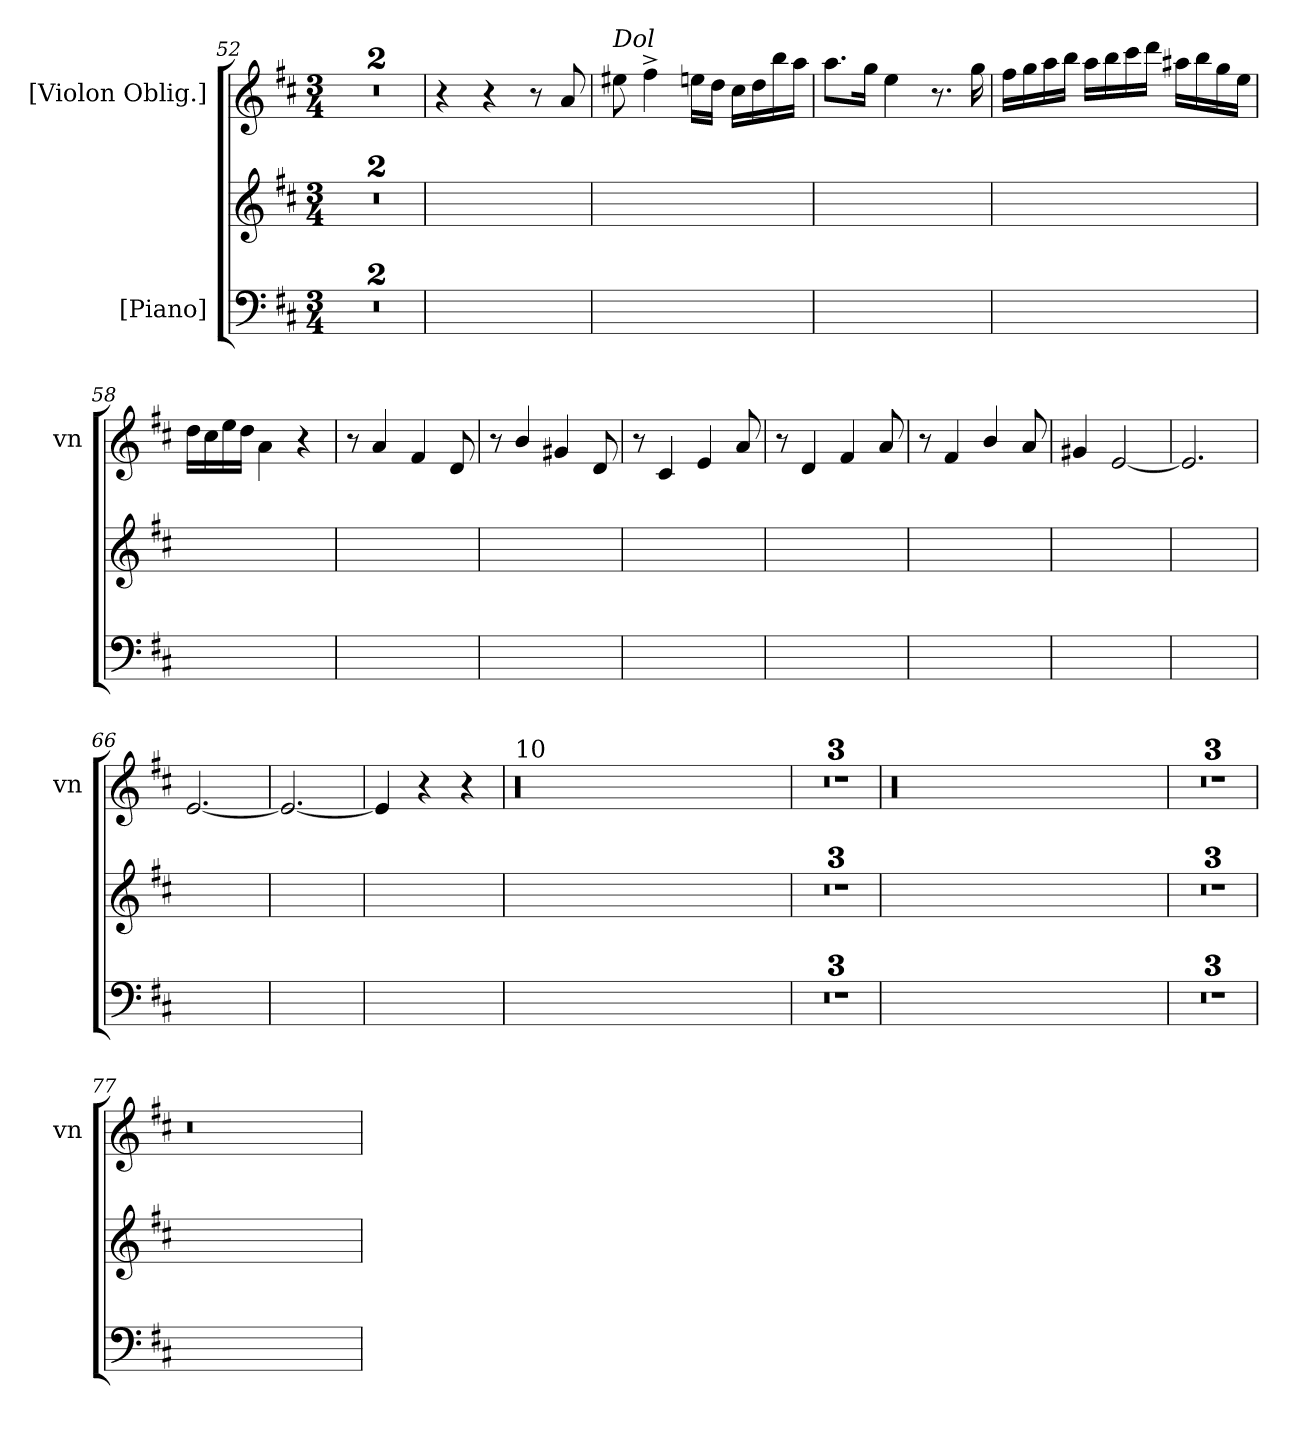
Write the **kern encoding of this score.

**kern	**kern	**kern
*part2	*part2	*part1
*staff3	*staff2	*staff1
*I"[Piano]	*	*I"[Violon Oblig.]
*	*	*I'vn
*clefF4	*clefG2	*clefG2
*k[f#c#]	*k[f#c#]	*k[f#c#]
*M3/4	*M3/4	*M3/4
=52	=52	=52
2.ryy	2.ryy	2.ryy
=53	=53	=53
2.ryy	2.ryy	2.ryy
=54	=54	=54
2.ryy	2.ryy	4r
.	.	4r
.	.	8r
.	.	8a/
=55	=55	=55
!	!	!LO:TX:a:i:t=Dol
2.ryy	2.ryy	8ee#X\
.	.	4ff#^<\
.	.	16een\LL
.	.	16dd\JJ
.	.	16cc#\LL
.	.	16dd\
.	.	16bb\
.	.	16aa\JJ
=56	=56	=56
2.ryy	2.ryy	8.aa\L
.	.	16gg\Jk
.	.	4ee\
.	.	8.r
.	.	16gg\
=57	=57	=57
2.ryy	2.ryy	16ff#\LL
.	.	16gg\
.	.	16aa\
.	.	16bb\JJ
.	.	16aa\LL
.	.	16bb\
.	.	16ccc#\
.	.	16ddd\JJ
.	.	16aa#X\LL
.	.	16bb\
.	.	16gg\
.	.	16ee\JJ
=58	=58	=58
2.ryy	2.ryy	16dd\LL
.	.	16cc#\
.	.	16ee\
.	.	16dd\JJ
.	.	4a\
.	.	4r
=59	=59	=59
2.ryy	2.ryy	8r
.	.	4a/
.	.	4f#/
.	.	8d/
=60	=60	=60
2.ryy	2.ryy	8r
.	.	4b/
.	.	4g#X/
.	.	8d/
=61	=61	=61
2.ryy	2.ryy	8r
.	.	4c#/
.	.	4e/
.	.	8a/
=62	=62	=62
2.ryy	2.ryy	8r
.	.	4d/
.	.	4f#/
.	.	8a/
=63	=63	=63
2.ryy	2.ryy	8r
.	.	4f#/
.	.	4b/
.	.	8a/
=64	=64	=64
2.ryy	2.ryy	4g#X/
.	.	[2e/
=65	=65	=65
2.ryy	2.ryy	2.e/]
=66	=66	=66
2.ryy	2.ryy	[2.e/
=67	=67	=67
2.ryy	2.ryy	2.e/_
=68	=68	=68
2.ryy	2.ryy	4e/]
.	.	4r
.	.	4r
=69	=69	=69
!	!	!LO:TX:a:t=10
!	!	!LO:N:vis=00
2.ryy	2.ryy	0.r
0ryy	0ryy	.
4ryy	4ryy	.
=70	=70	=70
2.ryy	2.ryy	2.ryy
=71	=71	=71
2.ryy	2.ryy	2.ryy
=72	=72	=72
2.ryy	2.ryy	2.ryy
=73	=73	=73
!	!	!LO:N:vis=00
2.ryy	2.ryy	0.r
0ryy	0ryy	.
4ryy	4ryy	.
=74	=74	=74
2.ryy	2.ryy	2.ryy
=75	=75	=75
2.ryy	2.ryy	2.ryy
=76	=76	=76
2.ryy	2.ryy	2.ryy
=77	=77	=77
!	!	!LO:N:vis=0
2.ryy	2.ryy	1.r
2.ryy	2.ryy	.
=	=	=
*-	*-	*-
